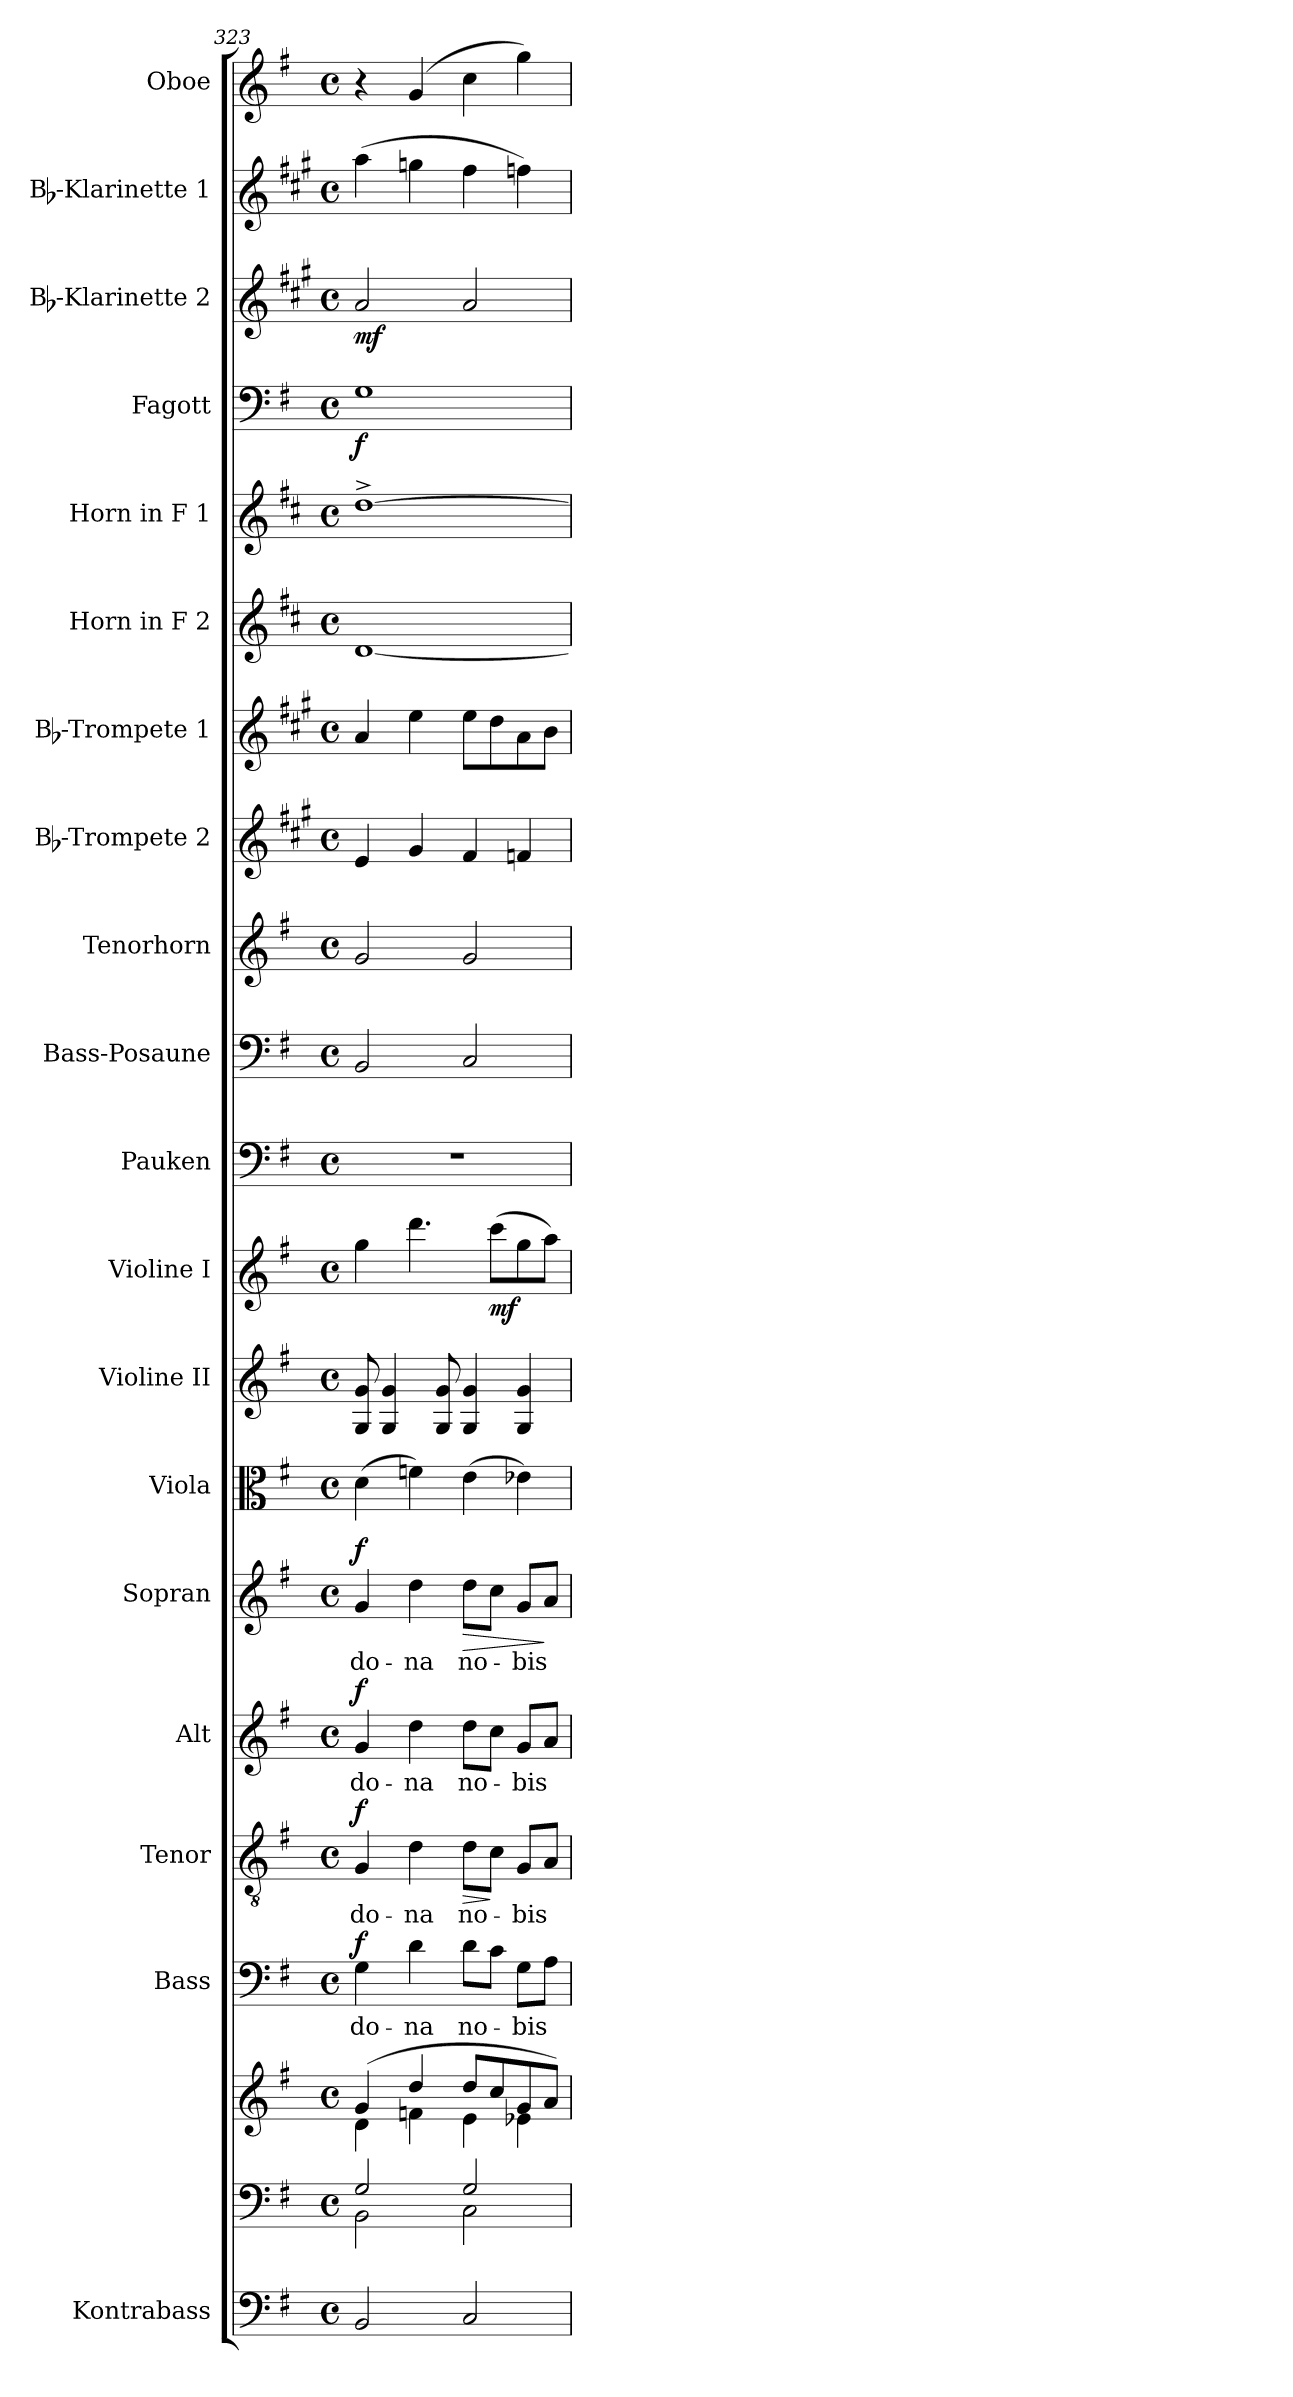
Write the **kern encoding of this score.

**kern	**kern	**kern	**kern	**text	**dynam	**kern	**text	**dynam	**kern	**text	**dynam	**kern	**text	**dynam	**kern	**kern	**kern	**dynam	**kern	**kern	**kern	**kern	**kern	**kern	**kern	**kern	**dynam	**kern	**dynam	**kern	**kern
*part20	*part19	*part19	*part18	*part18	*part18	*part17	*part17	*part17	*part16	*part16	*part16	*part15	*part15	*part15	*part14	*part13	*part12	*part12	*part11	*part10	*part9	*part8	*part7	*part6	*part5	*part4	*part4	*part3	*part3	*part2	*part1
*staff21	*staff20	*staff19	*staff18	*staff18	*staff18	*staff17	*staff17	*staff17	*staff16	*staff16	*staff16	*staff15	*staff15	*staff15	*staff14	*staff13	*staff12	*staff12	*staff11	*staff10	*staff9	*staff8	*staff7	*staff6	*staff5	*staff4	*staff4	*staff3	*staff3	*staff2	*staff1
*I"Kontrabass	*	*	*I"Bass	*	*	*I"Tenor	*	*	*I"Alt	*	*	*I"Sopran	*	*	*I"Viola	*I"Violine II	*I"Violine I	*	*I"Pauken	*I"Bass-Posaune	*I"Tenorhorn	*I"Bb-Trompete 2	*I"Bb-Trompete 1	*I"Horn in F 2	*I"Horn in F 1	*I"Fagott	*	*I"Bb-Klarinette 2	*	*I"Bb-Klarinette 1	*I"Oboe
*I'Kb.	*	*	*I'B.	*	*	*I'T.	*	*	*I'A.	*	*	*I'S.	*	*	*I'Vla.	*I'Vl. II	*I'Vl. I	*	*I'Pk.	*I'B. Pos.	*I'T. Hrn.	*I'Bb Trp. 2	*I'Bb Trp. 1	*	*	*I'Fg.	*	*I'Bb Kl. 2	*	*I'Bb Kl. 1	*I'Ob.
*clefF4	*clefF4	*clefG2	*clefF4	*	*	*clefGv2	*	*	*clefG2	*	*	*clefG2	*	*	*clefC3	*clefG2	*clefG2	*	*clefF4	*clefF4	*clefG2	*clefG2	*clefG2	*clefG2	*clefG2	*clefF4	*	*clefG2	*	*clefG2	*clefG2
*ITrd7c12	*	*	*	*	*	*	*	*	*	*	*	*	*	*	*	*	*	*	*	*	*ITrd8c14	*ITrd1c2	*ITrd1c2	*ITrd4c7	*ITrd4c7	*	*	*ITrd1c2	*	*ITrd1c2	*
*k[f#]	*k[f#]	*k[f#]	*k[f#]	*	*	*k[f#]	*	*	*k[f#]	*	*	*k[f#]	*	*	*k[f#]	*k[f#]	*k[f#]	*	*k[f#]	*k[f#]	*k[f#]	*k[f#]	*k[f#]	*k[f#]	*k[f#]	*k[f#]	*	*k[f#]	*	*k[f#]	*k[f#]
*G:	*G:	*G:	*G:	*	*	*G:	*	*	*G:	*	*	*G:	*	*	*G:	*G:	*G:	*	*G:	*G:	*G:	*G:	*G:	*G:	*G:	*G:	*	*G:	*	*G:	*G:
*M4/4	*M4/4	*M4/4	*M4/4	*	*	*M4/4	*	*	*M4/4	*	*	*M4/4	*	*	*M4/4	*M4/4	*M4/4	*	*M4/4	*M4/4	*M4/4	*M4/4	*M4/4	*M4/4	*M4/4	*M4/4	*	*M4/4	*	*M4/4	*M4/4
*met(c)	*met(c)	*met(c)	*met(c)	*	*	*met(c)	*	*	*met(c)	*	*	*met(c)	*	*	*met(c)	*met(c)	*met(c)	*	*met(c)	*met(c)	*met(c)	*met(c)	*met(c)	*met(c)	*met(c)	*met(c)	*	*met(c)	*	*met(c)	*met(c)
=323	=323	=323	=323	=323	=323	=323	=323	=323	=323	=323	=323	=323	=323	=323	=323	=323	=323	=323	=323	=323	=323	=323	=323	=323	=323	=323	=323	=323	=323	=323	=323
*	*^	*^	*	*	*	*	*	*	*	*	*	*	*	*	*	*	*	*	*	*	*	*	*	*	*	*	*	*	*	*	*
!	!	!	!	!	!	!LO:LY:b	!LO:DY:a	!	!LO:LY:b	!LO:DY:a	!	!LO:LY:b	!LO:DY:a	!	!LO:LY:b	!LO:DY:a	!	!	!	!	!	!	!	!	!	!	!	!	!LO:DY:b	!	!LO:DY:b	!	!
2BBB/	2G/	2BB\	(4g/	4d\	4G\	do-	f	4G/	do-	f	4g/	do-	f	4g/	do-	f	(>4d\	8G/ 8g/	4gg\	.	1r	2BB/	2G/	4d/	4g/	[1G	[1g^>	1G	f	2g/	mf	(>4gg\	4r
.	.	.	.	.	.	.	.	.	.	.	.	.	.	.	.	.	.	4G/ 4g/	.	.	.	.	.	.	.	.	.	.	.	.	.	.	.
!	!	!	!	!	!	!LO:LY:b	!	!	!LO:LY:b	!	!	!LO:LY:b	!	!	!LO:LY:b	!	!	!	!	!	!	!	!	!	!	!	!	!	!	!	!	!	!
.	.	.	4dd/	4fn\	4d\	-na	.	4d\	-na	.	4dd\	-na	.	4dd\	-na	.	4fn\)	.	4.ddd\	.	.	.	.	4f#/	4dd\	.	.	.	.	.	.	4ffn\	(4g/
.	.	.	.	.	.	.	.	.	.	.	.	.	.	.	.	.	.	8G/ 8g/	.	.	.	.	.	.	.	.	.	.	.	.	.	.	.
!	!	!	!	!	!	!LO:LY:b	!	!	!LO:LY:b	!LO:HP:b	!	!LO:LY:b	!	!	!LO:LY:b	!LO:HP:b	!	!	!	!	!	!	!	!	!	!	!	!	!	!	!	!	!
2CC/	2G/	2C\	8dd/L	4e\	8d\L	no-	.	8d\L	no-	>	8dd\L	no-	.	8dd\L	no-	>	(>4e\	4G/ 4g/	.	.	.	2C/	2G/	4e/	8dd\L	.	.	.	.	2g/	.	4ee\	4cc\
!	!	!	!	!	!	!	!	!	!	!	!	!	!	!	!	!	!	!	!	!LO:DY:b	!	!	!	!	!	!	!	!	!	!	!	!	!
.	.	.	8cc/	.	8c\J	.	.	8c\J	.	]	8cc\J	.	.	8cc\J	.	.	.	.	(>8ccc\L	mf	.	.	.	.	8cc\	.	.	.	.	.	.	.	.
!	!	!	!	!	!	!LO:LY:b	!	!	!LO:LY:b	!	!	!LO:LY:b	!	!	!LO:LY:b	!	!	!	!	!	!	!	!	!	!	!	!	!	!	!	!	!	!
.	.	.	8g/	4e-X\	8G\L	-bis	.	8G/L	-bis	.	8g/L	-bis	.	8g/L	-bis	.	4e-X\)	4G/ 4g/	8gg\	.	.	.	.	4e-X/	8g\	.	.	.	.	.	.	4ee-X\)	4gg\)
.	.	.	8a/J)	.	8A\J	.	.	8A/J	.	.	8a/J	.	.	8a/J	.	]	.	.	8aa\J)	.	.	.	.	.	8a\J	.	.	.	.	.	.	.	.
*	*v	*v	*	*	*	*	*	*	*	*	*	*	*	*	*	*	*	*	*	*	*	*	*	*	*	*	*	*	*	*	*	*	*
*	*	*v	*v	*	*	*	*	*	*	*	*	*	*	*	*	*	*	*	*	*	*	*	*	*	*	*	*	*	*	*	*	*
=	=	=	=	=	=	=	=	=	=	=	=	=	=	=	=	=	=	=	=	=	=	=	=	=	=	=	=	=	=	=	=
*-	*-	*-	*-	*-	*-	*-	*-	*-	*-	*-	*-	*-	*-	*-	*-	*-	*-	*-	*-	*-	*-	*-	*-	*-	*-	*-	*-	*-	*-	*-	*-
